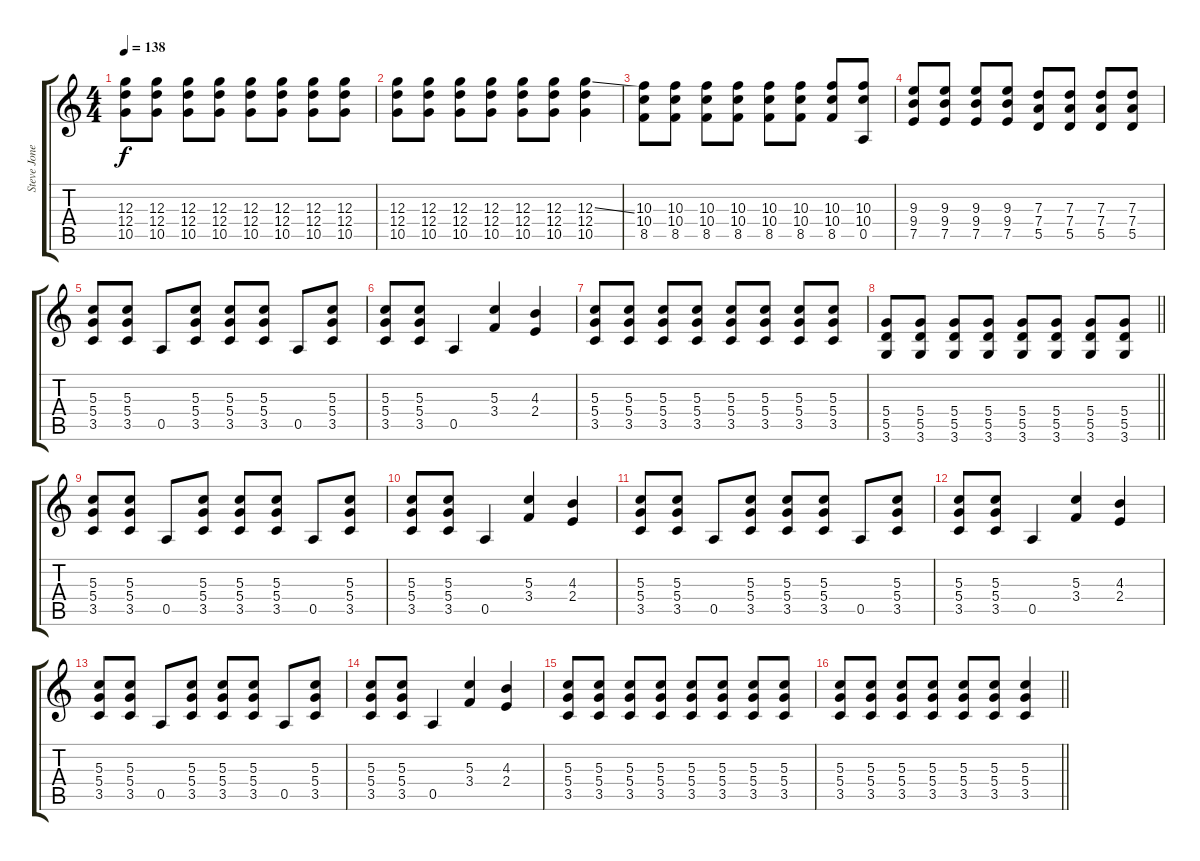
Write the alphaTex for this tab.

\track ("Steve Jones" "Steve Jone") {instrument overdrivenguitar}
\staff {score tabs}
\tuning (E4 B3 G3 D3 A2 E2) {hide}
\ts (4 4)
\tempo 138
\clef g2
\ks c
(12.3 12.4 10.5).8{dy f} (12.3 12.4 10.5).8 (12.3 12.4 10.5).8 (12.3 12.4 10.5).8 (12.3 12.4 10.5).8 (12.3 12.4 10.5).8 (12.3 12.4 10.5).8 (12.3 12.4 10.5).8 |
(12.3 12.4 10.5).8 (12.3 12.4 10.5).8 (12.3 12.4 10.5).8 (12.3 12.4 10.5).8 (12.3 12.4 10.5).8 (12.3 12.4 10.5).8 (12.3{ss} 12.4 10.5).4 |
(10.3 10.4 8.5).8 (10.3 10.4 8.5).8 (10.3 10.4 8.5).8 (10.3 10.4 8.5).8 (10.3 10.4 8.5).8 (10.3 10.4 8.5).8 (10.3 10.4 8.5).8 (10.3 10.4 0.5).8 |
(9.3 9.4 7.5).8 (9.3 9.4 7.5).8 (9.3 9.4 7.5).8 (9.3 9.4 7.5).8 (7.3 7.4 5.5).8 (7.3 7.4 5.5).8 (7.3 7.4 5.5).8 (7.3 7.4 5.5).8 |
(5.3 5.4 3.5).8 (5.3 5.4 3.5).8 0.5.8 (5.3 5.4 3.5).8 (5.3 5.4 3.5).8 (5.3 5.4 3.5).8 0.5.8 (5.3 5.4 3.5).8 |
(5.3 5.4 3.5).8 (5.3 5.4 3.5).8 0.5.4 (5.3 3.4).4 (4.3 2.4).4 |
(5.3 5.4 3.5).8 (5.3 5.4 3.5).8 (5.3 5.4 3.5).8 (5.3 5.4 3.5).8 (5.3 5.4 3.5).8 (5.3 5.4 3.5).8 (5.3 5.4 3.5).8 (5.3 5.4 3.5).8 |
\barLineRight lightlight
(5.4 5.5 3.6).8 (5.4 5.5 3.6).8 (5.4 5.5 3.6).8 (5.4 5.5 3.6).8 (5.4 5.5 3.6).8 (5.4 5.5 3.6).8 (5.4 5.5 3.6).8 (5.4 5.5 3.6).8 |
(5.3 5.4 3.5).8 (5.3 5.4 3.5).8 0.5.8 (5.3 5.4 3.5).8 (5.3 5.4 3.5).8 (5.3 5.4 3.5).8 0.5.8 (5.3 5.4 3.5).8 |
(5.3 5.4 3.5).8 (5.3 5.4 3.5).8 0.5.4 (5.3 3.4).4 (4.3 2.4).4 |
(5.3 5.4 3.5).8 (5.3 5.4 3.5).8 0.5.8 (5.3 5.4 3.5).8 (5.3 5.4 3.5).8 (5.3 5.4 3.5).8 0.5.8 (5.3 5.4 3.5).8 |
(5.3 5.4 3.5).8 (5.3 5.4 3.5).8 0.5.4 (5.3 3.4).4 (4.3 2.4).4 |
(5.3 5.4 3.5).8 (5.3 5.4 3.5).8 0.5.8 (5.3 5.4 3.5).8 (5.3 5.4 3.5).8 (5.3 5.4 3.5).8 0.5.8 (5.3 5.4 3.5).8 |
(5.3 5.4 3.5).8 (5.3 5.4 3.5).8 0.5.4 (5.3 3.4).4 (4.3 2.4).4 |
(5.3 5.4 3.5).8 (5.3 5.4 3.5).8 (5.3 5.4 3.5).8 (5.3 5.4 3.5).8 (5.3 5.4 3.5).8 (5.3 5.4 3.5).8 (5.3 5.4 3.5).8 (5.3 5.4 3.5).8 |
\barLineRight lightlight
(5.3 5.4 3.5).8 (5.3 5.4 3.5).8 (5.3 5.4 3.5).8 (5.3 5.4 3.5).8 (5.3 5.4 3.5).8 (5.3 5.4 3.5).8 (5.3{ss} 5.4{ss} 3.5{ss}).4
